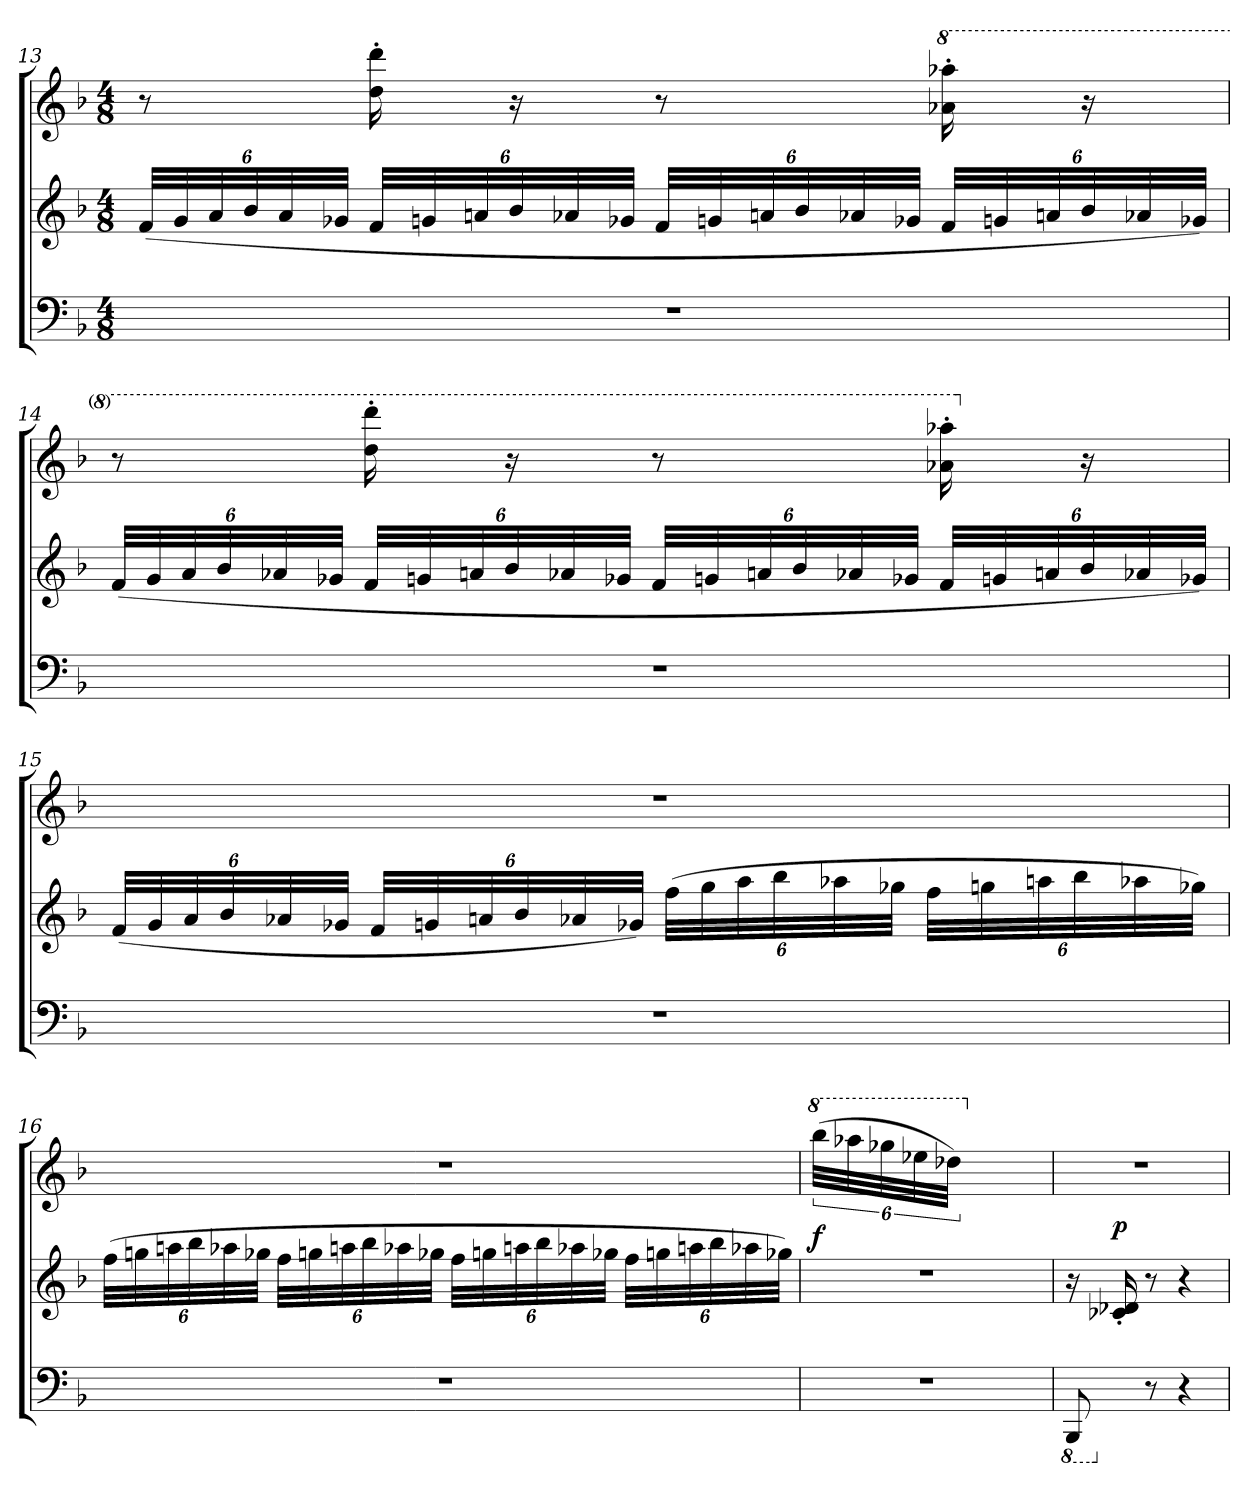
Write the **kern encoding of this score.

**kern	**kern	**kern	**dynam
*part1	*part1	*part1	*part1
*staff3	*staff2	*staff1	*staff1/2/3
*clefF4	*clefG2	*clefG2	*
*k[b-]	*k[b-]	*k[b-]	*
*M4/8	*M4/8	*M4/8	*
=13	=13	=13	=13
2r	(<48fLLL	8r	.
.	48g	.	.
.	48a	.	.
.	48b-	.	.
.	48a	.	.
.	48g-XJJJ	.	.
.	48fLLL	16dd' 16ddd'	.
.	48gn	.	.
.	48an	.	.
.	48b-	16r	.
.	48a-X	.	.
.	48g-XJJJ	.	.
.	48fLLL	8r	.
.	48gn	.	.
.	48an	.	.
.	48b-	.	.
.	48a-X	.	.
.	48g-XJJJ	.	.
*	*	*8va	*
.	48fLLL	16aa-X' 16aaa-X'	.
.	48gn	.	.
.	48an	.	.
.	48b-	16r	.
.	48a-X	.	.
.	48g-XJJJ)	.	.
=14	=14	=14	=14
2r	(<48fLLL	8r	.
.	48g	.	.
.	48a	.	.
.	48b-	.	.
.	48a-X	.	.
.	48g-XJJJ	.	.
.	48fLLL	16ddd' 16dddd'	.
.	48gn	.	.
.	48an	.	.
.	48b-	16r	.
.	48a-X	.	.
.	48g-XJJJ	.	.
.	48fLLL	8r	.
.	48gn	.	.
.	48an	.	.
.	48b-	.	.
.	48a-X	.	.
.	48g-XJJJ	.	.
.	48fLLL	16aa-X' 16aaa-X'	.
.	48gn	.	.
.	48an	.	.
*	*	*X8va	*
.	48b-	16r	.
.	48a-X	.	.
.	48g-XJJJ)	.	.
=15	=15	=15	=15
2r	(<48fLLL	2r	.
.	48g	.	.
.	48a	.	.
.	48b-	.	.
.	48a-X	.	.
.	48g-XJJJ	.	.
.	48fLLL	.	.
.	48gn	.	.
.	48an	.	.
.	48b-	.	.
.	48a-X	.	.
.	48g-XJJJ)	.	.
.	(>48ffLLL	.	.
.	48gg	.	.
.	48aa	.	.
.	48bb-	.	.
.	48aa-X	.	.
.	48gg-XJJJ	.	.
.	48ffLLL	.	.
.	48ggn	.	.
.	48aan	.	.
.	48bb-	.	.
.	48aa-X	.	.
.	48gg-XJJJ)	.	.
=16	=16	=16	=16
*	*8va	*	*
2r	(>48fffLLL	2r	.
.	48gggn	.	.
.	48aaan	.	.
.	48bbb-	.	.
.	48aaa-X	.	.
.	48ggg-XJJJ	.	.
.	48fffLLL	.	.
.	48gggn	.	.
.	48aaan	.	.
.	48bbb-	.	.
.	48aaa-X	.	.
.	48ggg-XJJJ	.	.
.	48fffLLL	.	.
.	48gggn	.	.
.	48aaan	.	.
.	48bbb-	.	.
.	48aaa-X	.	.
.	48ggg-XJJJ	.	.
.	48fffLLL	.	.
.	48gggn	.	.
.	48aaan	.	.
.	48bbb-	.	.
.	48aaa-X	.	.
.	48ggg-XJJJ)	.	.
=17	=17	=17	=17
*	*X8va	*	*
*	*	*8va	*
2r	2r	(>48bbb-LLL	f
.	.	48aaa-X	.
.	.	48ggg-X	.
.	.	48eee-X	.
.	.	48ddd-XJJJ)	.
*	*	*X8va	*
.	.	48ryy	.
.	.	8ryy	.
.	.	4ryy	.
=18	=18	=18	=18
*8ba	*	*	*
*	*	*^	*
8BBBB-	16r	2r	16ryy	.
.	16c-X' 16d-X'	.	4..ryy	p
*X8ba	*	*	*	*
8r	8r	.	.	.
4r	4r	.	.	.
*	*	*v	*v	*
=	=	=	=
*-	*-	*-	*-
